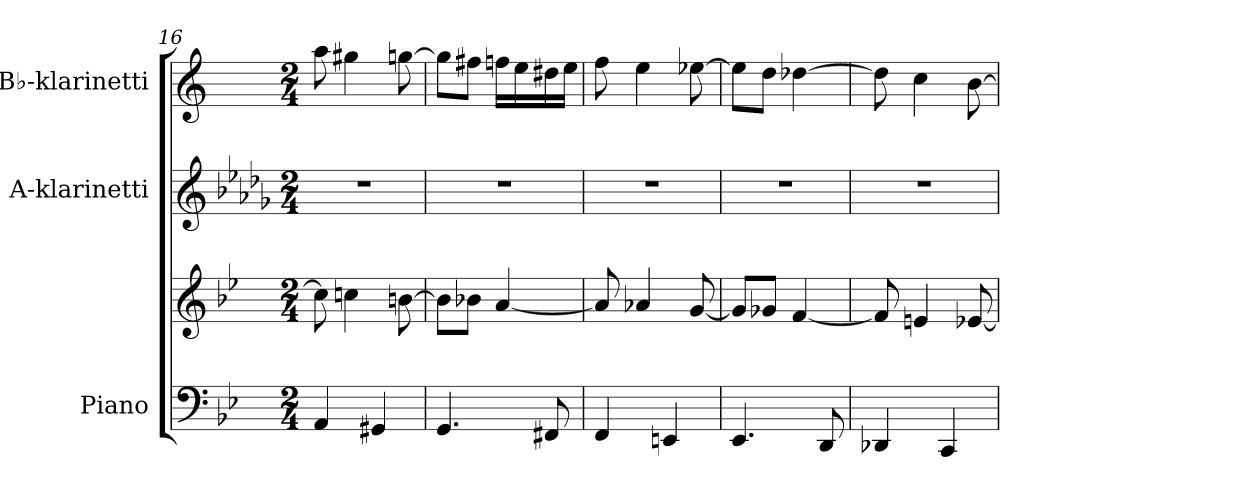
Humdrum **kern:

**kern	**kern	**kern	**kern
*part3	*part3	*part2	*part1
*staff4	*staff3	*staff2	*staff1
*I"Piano	*	*I"A-klarinetti	*I"B♭-klarinetti
*I'Pno.	*	*	*
*clefF4	*clefG2	*clefG2	*clefG2
*	*	*ITrd2c3	*ITrd1c2
*k[b-e-]	*k[b-e-]	*k[b-e-]	*k[b-e-]
*M2/4	*M2/4	*M2/4	*M2/4
=16	=16	=16	=16
4AA/	8cc#\]	2r	8gg\
.	4ccn\	.	4ff#X\
4GG#X/	.	.	.
.	[8bn\	.	[8ffn\
=17	=17	=17	=17
4.GG/	8b\L]	2r	8ff\L]
.	8b-X\J	.	8een\J
.	[4a/	.	16ee-X\LL
.	.	.	16dd\
8FF#X/	.	.	16cc#X\
.	.	.	16dd\JJ
=18	=18	=18	=18
4FF/	8a/]	2r	8ee-\
.	4a-X/	.	4dd\
4EEn/	.	.	.
.	[8g/	.	[8dd-X\
=19	=19	=19	=19
4.EE-/	8g/L]	2r	8dd-\L]
.	8g-X/J	.	8cc\J
.	[4f/	.	[4cc-X\
8DD/	.	.	.
=20	=20	=20	=20
4DD-X/	8f/]	2r	8cc-\]
.	4en/	.	4b-\
4CC/	.	.	.
.	[8e-X/	.	[8a\
=	=	=	=
*-	*-	*-	*-
